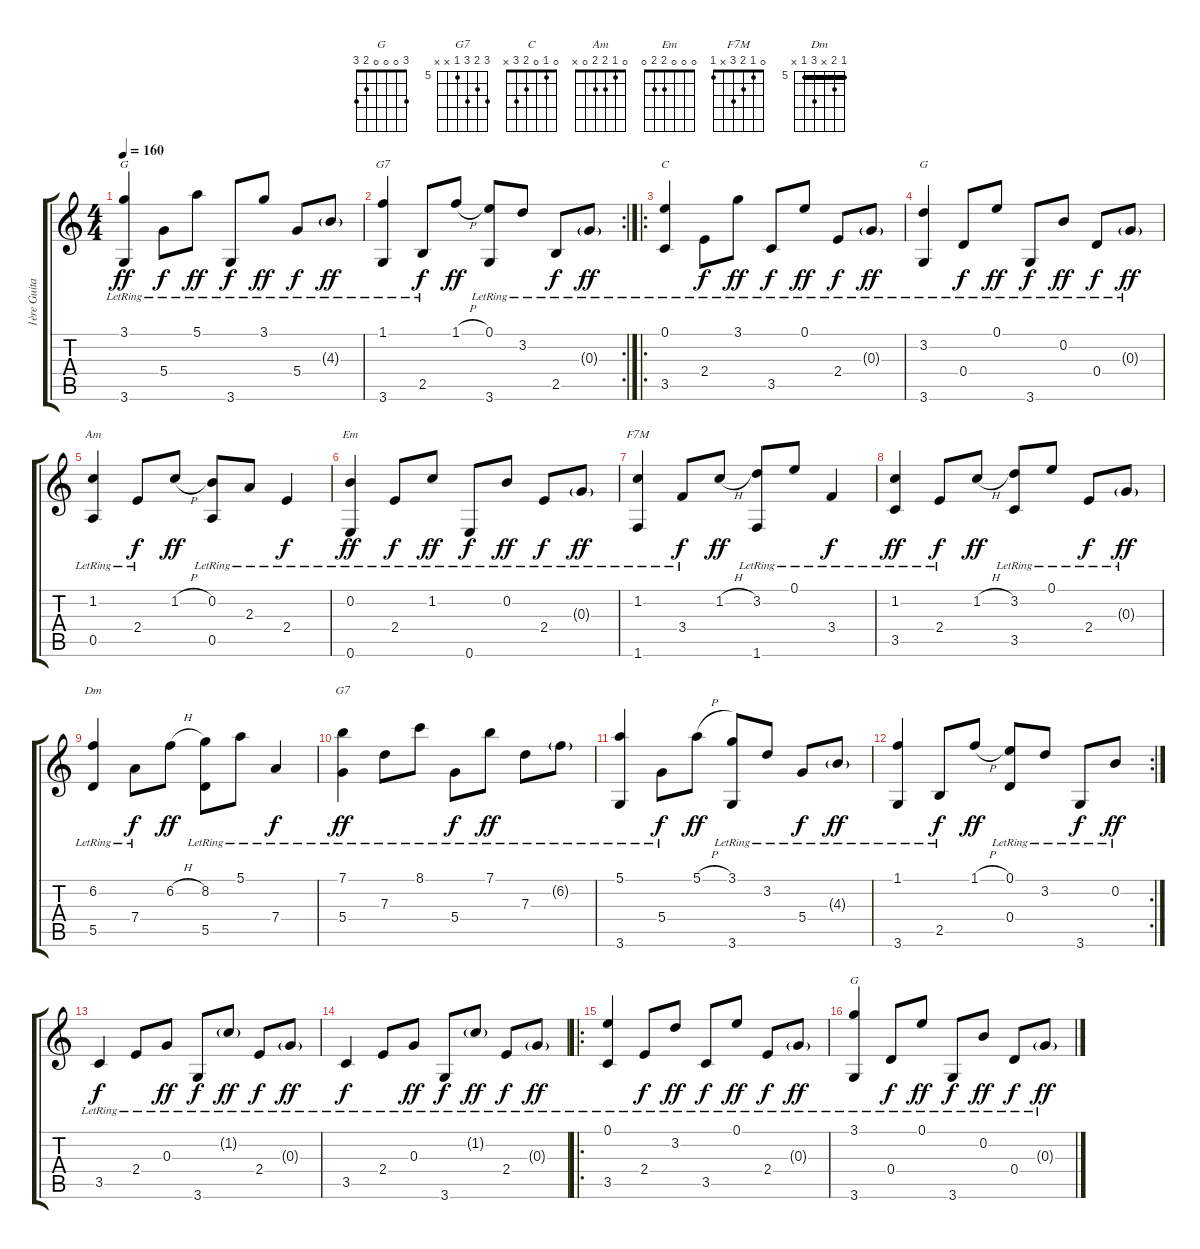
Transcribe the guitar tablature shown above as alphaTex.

\track ("1ère Guitare" "1ère Guita") {instrument acousticguitarsteel}
\staff {score tabs}
\tuning (E4 B3 G3 D3 A2 E2) {hide}
\chord ("G" 3 3 4 5 x 3) {barre 3}
\chord ("G7" 1 3 0 0 2 3)
\chord ("C" 0 1 0 2 3 x)
\chord ("G" x 3 0 0 2 3)
\chord ("Am" 0 1 2 2 0 x)
\chord ("Em" 0 0 0 2 2 0)
\chord ("F7M" 0 1 2 3 x 1)
\chord ("Dm" 5 6 x 7 5 x) {firstfret 5 barre 5}
\chord ("G7" 7 6 7 5 x x) {firstfret 5}
\chord ("G" 3 0 0 0 2 3)
\ts (4 4)
\tempo 160
\clef g2
\ks c
(3.1{lr} 3.6{lr}).4{ch "G" dy ff} 5.4{lr}.8{dy f} 5.1{lr}.8{dy ff} 3.6{lr}.8{dy f} 3.1{lr}.8{dy ff} 5.4{lr}.8{dy f} 4.3{g lr}.8{dy ff} |
\rc 2
(1.1{lr} 3.6{lr}).4{ch "G7"} 2.5{lr}.8{dy f} 1.1{h}.8{dy ff} (0.1{lr} 3.6{lr}).8 3.2{lr}.8 2.5{lr}.8{dy f} 0.3{g lr}.8{dy ff} |
\ro
(0.1{lr} 3.5{lr}).4{ch "C"} 2.4{lr}.8{dy f} 3.1{lr}.8{dy ff} 3.5{lr}.8{dy f} 0.1{lr}.8{dy ff} 2.4{lr}.8{dy f} 0.3{g lr}.8{dy ff} |
(3.2{lr} 3.6{lr}).4{ch "G"} 0.4{lr}.8{dy f} 0.1{lr}.8{dy ff} 3.6{lr}.8{dy f} 0.2{lr}.8{dy ff} 0.4{lr}.8{dy f} 0.3{g lr}.8{dy ff} |
(1.2{lr} 0.5{lr}).4{ch "Am"} 2.4{lr}.8{dy f} 1.2{h}.8{dy ff} (0.2{lr} 0.5{lr}).8 2.3{lr}.8 2.4{lr}.4{dy f} |
(0.2{lr} 0.6{lr}).4{ch "Em" dy ff} 2.4{lr}.8{dy f} 1.2{lr}.8{dy ff} 0.6{lr}.8{dy f} 0.2{lr}.8{dy ff} 2.4{lr}.8{dy f} 0.3{g lr}.8{dy ff} |
(1.2{lr} 1.6{lr}).4{ch "F7M"} 3.4{lr}.8{dy f} 1.2{h}.8{dy ff} (3.2{lr} 1.6{lr}).8 0.1{lr}.8 3.4{lr}.4{dy f} |
(1.2{lr} 3.5{lr}).4{dy ff} 2.4{lr}.8{dy f} 1.2{h}.8{dy ff} (3.2{lr} 3.5{lr}).8 0.1{lr}.8 2.4{lr}.8{dy f} 0.3{g lr}.8{dy ff} |
(6.2{lr} 5.5{lr}).4{ch "Dm"} 7.4{lr}.8{dy f} 6.2{h}.8{dy ff} (8.2{lr} 5.5{lr}).8 5.1{lr}.8 7.4{lr}.4{dy f} |
(7.1{lr} 5.4{lr}).4{ch "G7" dy ff} 7.3{lr}.8 8.1{lr}.8 5.4{lr}.8{dy f} 7.1{lr}.8{dy ff} 7.3{lr}.8 6.2{g lr}.8 |
(5.1{lr} 3.6{lr}).4 5.4{lr}.8{dy f} 5.1{h}.8{dy ff} (3.1{lr} 3.6{lr}).8 3.2{lr}.8 5.4{lr}.8{dy f} 4.3{g lr}.8{dy ff} |
\rc 2
(1.1{lr} 3.6{lr}).4 2.5{lr}.8{dy f} 1.1{h}.8{dy ff} (0.1{lr} 0.4{lr}).8 3.2{lr}.8 3.6{lr}.8{dy f} 0.2{lr}.8{dy ff} |
3.5{lr}.4{dy f} 2.4{lr}.8 0.3{lr}.8{dy ff} 3.6{lr}.8{dy f} 1.2{g lr}.8{dy ff} 2.4{lr}.8{dy f} 0.3{g lr}.8{dy ff} |
3.5{lr}.4{dy f} 2.4{lr}.8 0.3{lr}.8{dy ff} 3.6{lr}.8{dy f} 1.2{g lr}.8{dy ff} 2.4{lr}.8{dy f} 0.3{g lr}.8{dy ff} |
\ro
(0.1{lr} 3.5{lr}).4 2.4{lr}.8{dy f} 3.2{lr}.8{dy ff} 3.5{lr}.8{dy f} 0.1{lr}.8{dy ff} 2.4{lr}.8{dy f} 0.3{g lr}.8{dy ff} |
(3.1{lr} 3.6{lr}).4{ch "G"} 0.4{lr}.8{dy f} 0.1{lr}.8{dy ff} 3.6{lr}.8{dy f} 0.2{lr}.8{dy ff} 0.4{lr}.8{dy f} 0.3{g lr}.8{dy ff}
